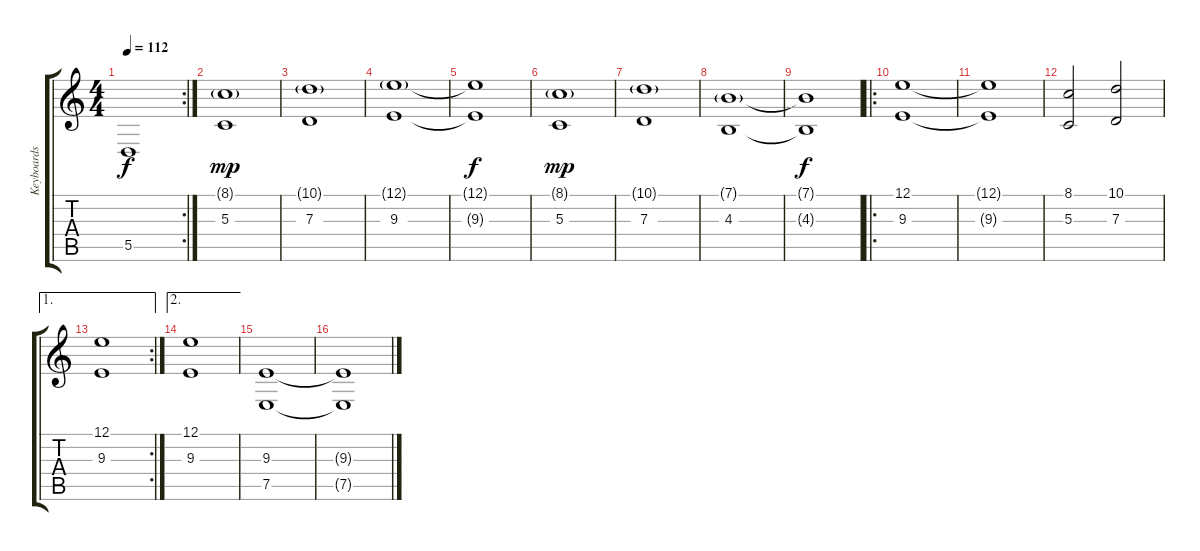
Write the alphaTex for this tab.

\track ("Keyboards" "Keyboards") {instrument stringensemble1}
\staff {score tabs}
\tuning (E4 B3 G3 D3 A2 E2) {hide}
\rc 2
\ts (4 4)
\tempo 112
\clef g2
\ks c
5.5{t}.1{dy f} |
(8.1{g} 5.3).1{dy mp} |
(10.1{g} 7.3).1 |
(12.1{g} 9.3).1 |
(12.1{t} 9.3{t}).1{dy f} |
(8.1{g} 5.3).1{dy mp} |
(10.1{g} 7.3).1 |
(7.1{g} 4.3).1 |
(7.1{t} 4.3{t}).1{dy f} |
\ro
(12.1 9.3).1 |
(12.1{t} 9.3{t}).1 |
(8.1 5.3).2 (10.1 7.3).2 |
\ae 1
\rc 2
(12.1 9.3).1 |
\ae 2
(12.1 9.3).1 |
(9.3 7.5).1 |
(9.3{t} 7.5{t}).1
